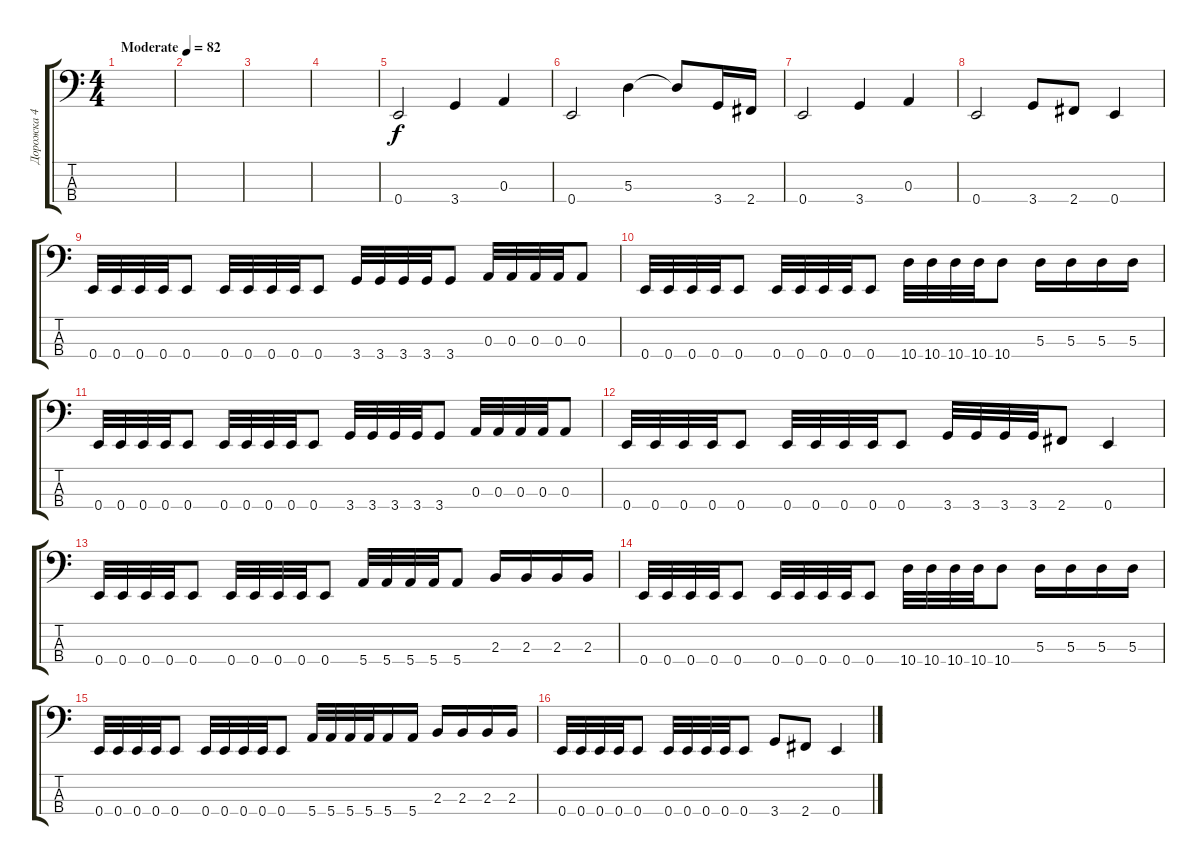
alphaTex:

\track ("Дорожка 4" "Дорожка 4") {instrument electricbassfinger}
\staff {score tabs}
\tuning (G2 D2 A1 E1) {hide}
\ts (4 4)
\tempo (82 "Moderate")
\clef f4
\ks c
|
|
|
|
0.4.2 3.4.4 0.3.4 |
0.4.2 5.3.4 5.3{t}.8 3.4.16 2.4.16 |
0.4.2 3.4.4 0.3.4 |
0.4.2 3.4.8 2.4.8 0.4.4 |
0.4.32 0.4.32 0.4.32 0.4.32 0.4.8 0.4.32 0.4.32 0.4.32 0.4.32 0.4.8 3.4.32 3.4.32 3.4.32 3.4.32 3.4.8 0.3.32 0.3.32 0.3.32 0.3.32 0.3.8 |
0.4.32 0.4.32 0.4.32 0.4.32 0.4.8 0.4.32 0.4.32 0.4.32 0.4.32 0.4.8 10.4.32 10.4.32 10.4.32 10.4.32 10.4.8 5.3.16 5.3.16 5.3.16 5.3.16 |
0.4.32 0.4.32 0.4.32 0.4.32 0.4.8 0.4.32 0.4.32 0.4.32 0.4.32 0.4.8 3.4.32 3.4.32 3.4.32 3.4.32 3.4.8 0.3.32 0.3.32 0.3.32 0.3.32 0.3.8 |
0.4.32 0.4.32 0.4.32 0.4.32 0.4.8 0.4.32 0.4.32 0.4.32 0.4.32 0.4.8 3.4.32 3.4.32 3.4.32 3.4.32 2.4.8 0.4.4 |
0.4.32 0.4.32 0.4.32 0.4.32 0.4.8 0.4.32 0.4.32 0.4.32 0.4.32 0.4.8 5.4.32 5.4.32 5.4.32 5.4.32 5.4.8 2.3.16 2.3.16 2.3.16 2.3.16 |
0.4.32 0.4.32 0.4.32 0.4.32 0.4.8 0.4.32 0.4.32 0.4.32 0.4.32 0.4.8 10.4.32 10.4.32 10.4.32 10.4.32 10.4.8 5.3.16 5.3.16 5.3.16 5.3.16 |
0.4.32 0.4.32 0.4.32 0.4.32 0.4.8 0.4.32 0.4.32 0.4.32 0.4.32 0.4.8 5.4.32 5.4.32 5.4.32 5.4.32 5.4.16 5.4.16 2.3.16 2.3.16 2.3.16 2.3.16 |
0.4.32 0.4.32 0.4.32 0.4.32 0.4.8 0.4.32 0.4.32 0.4.32 0.4.32 0.4.8 3.4.8 2.4.8 0.4.4
